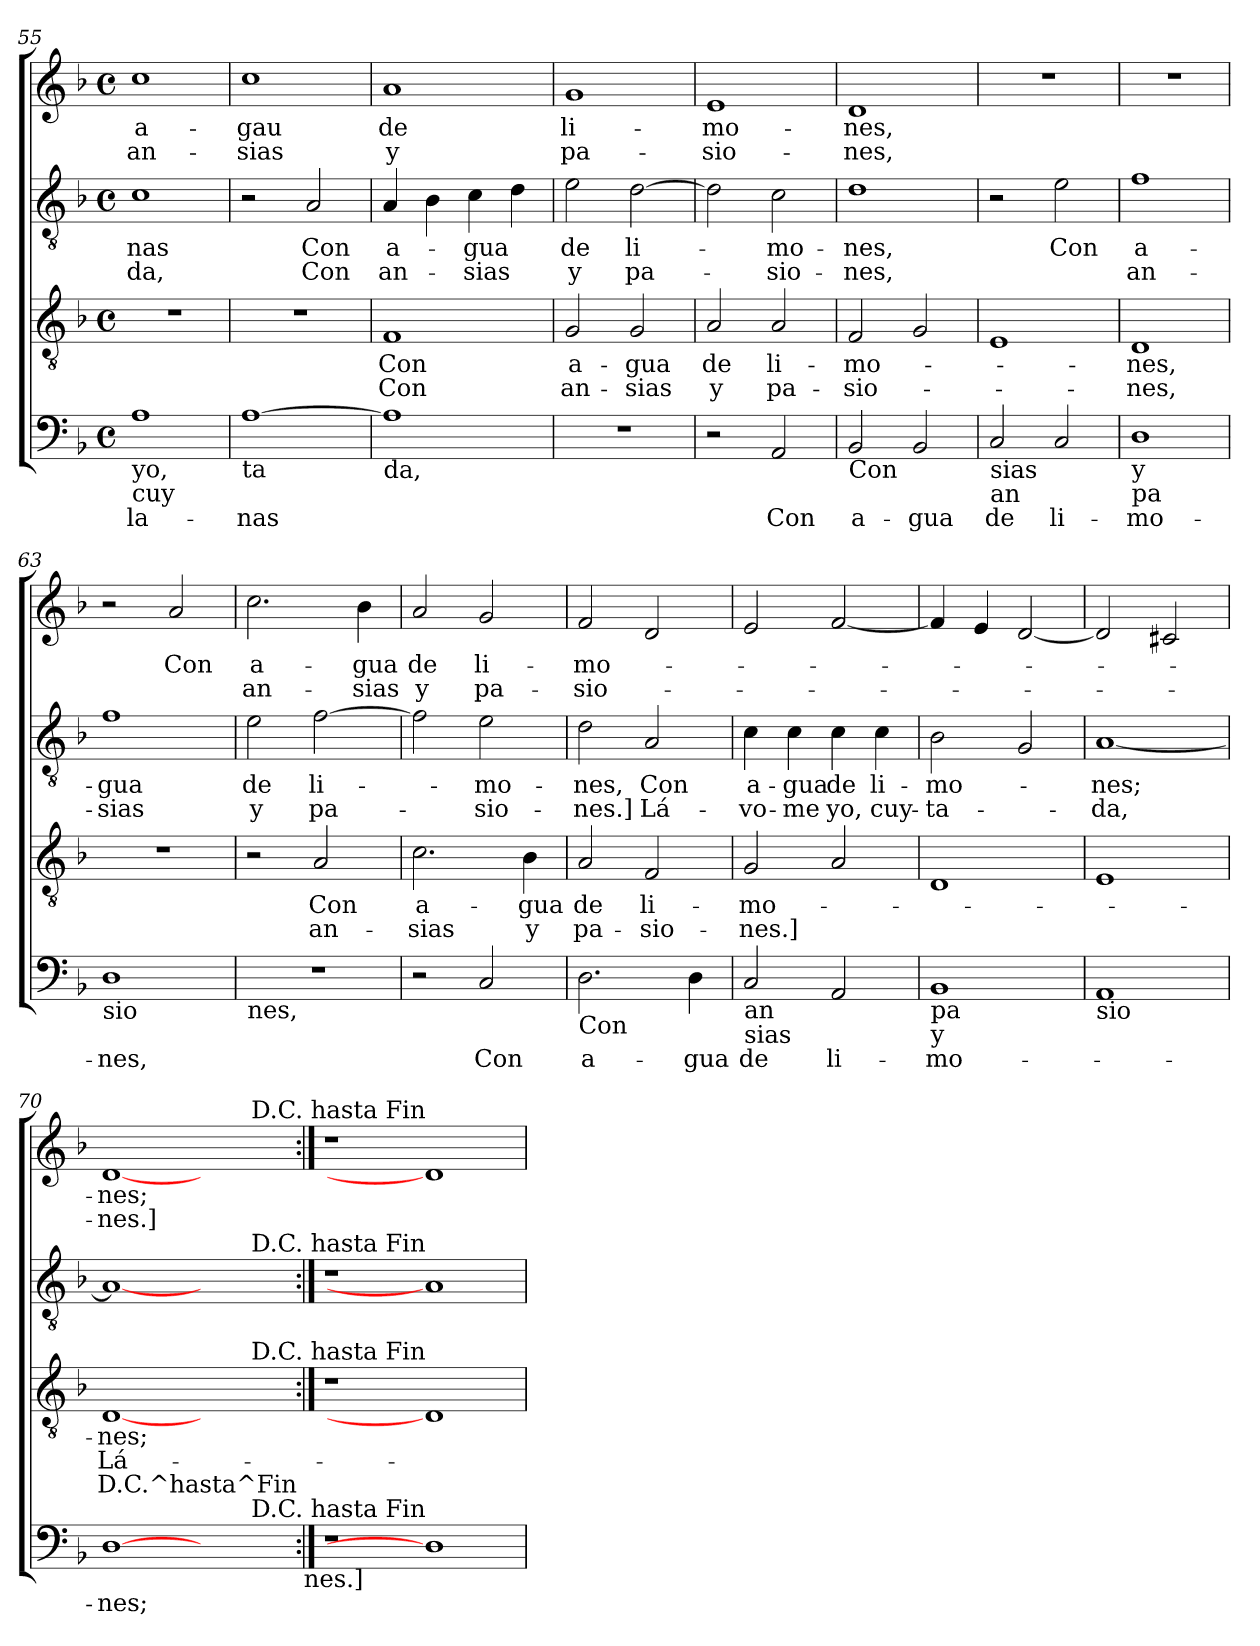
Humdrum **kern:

**kern	**text	**kern	**text	**text	**text	**kern	**text	**text	**kern	**text	**text
*part4	*part4	*part3	*part3	*part3	*part3	*part2	*part2	*part2	*part1	*part1	*part1
*staff4	*staff4	*staff3	*staff3	*staff3	*staff3	*staff2	*staff2	*staff2	*staff1	*staff1	*staff1
*clefF4	*	*clefGv2	*	*	*	*clefGv2	*	*	*clefG2	*	*
*k[b-]	*	*k[b-]	*	*	*	*k[b-]	*	*	*k[b-]	*	*
*F:	*	*F:	*	*	*	*F:	*	*	*F:	*	*
*M4/4	*	*M4/4	*	*	*	*M4/4	*	*	*M4/4	*	*
*met(c)	*	*met(c)	*	*	*	*met(c)	*	*	*met(c)	*	*
=55	=55	=55	=55	=55	=55	=55	=55	=55	=55	=55	=55
!LO:TX:b:t=yo,	!	!	!	!	!	!	!	!	!	!	!
!LO:TX:b:t=cuy	!	!	!	!	!	!	!	!	!	!	!
!	!LO:LY:b	!	!	!	!	!	!LO:LY:b	!LO:LY:b	!	!LO:LY:b	!LO:LY:b
1A	-la-	1r	.	.	.	1c	-nas	-da,	1cc	a-	an-
=56	=56	=56	=56	=56	=56	=56	=56	=56	=56	=56	=56
!LO:TX:b:t=ta	!	!	!	!	!	!	!	!	!	!	!
!	!LO:LY:b	!	!	!	!	!	!	!	!	!LO:LY:b	!LO:LY:b
[>1A	-nas	1r	.	.	.	2r	.	.	1cc	-gau	-sias
!	!	!	!	!	!	!	!LO:LY:b	!LO:LY:b	!	!	!
.	.	.	.	.	.	2A/	Con	Con	.	.	.
=57	=57	=57	=57	=57	=57	=57	=57	=57	=57	=57	=57
!LO:TX:b:t=da,	!	!	!	!	!	!	!	!	!	!	!
!	!	!	!LO:LY:b	!LO:LY:b	!	!	!LO:LY:b	!LO:LY:b	!	!LO:LY:b	!LO:LY:b
1A]	.	1F	Con	Con	.	4A/	a-	an-	1a	de	y
.	.	.	.	.	.	4B-\	.	.	.	.	.
!	!	!	!	!	!	!	!LO:LY:b	!LO:LY:b	!	!	!
.	.	.	.	.	.	4c\	-gua	-sias	.	.	.
.	.	.	.	.	.	4d\	.	.	.	.	.
=58	=58	=58	=58	=58	=58	=58	=58	=58	=58	=58	=58
!	!	!	!LO:LY:b	!LO:LY:b	!	!	!LO:LY:b	!LO:LY:b	!	!LO:LY:b	!LO:LY:b
1r	.	2G/	a-	an-	.	2e\	de	y	1g	li-	pa-
!	!	!	!LO:LY:b	!LO:LY:b	!	!	!LO:LY:b	!LO:LY:b	!	!	!
.	.	2G/	-gua	-sias	.	[>2d\	li-	pa-	.	.	.
=59	=59	=59	=59	=59	=59	=59	=59	=59	=59	=59	=59
!	!	!	!LO:LY:b	!LO:LY:b	!	!	!	!	!	!LO:LY:b	!LO:LY:b
2r	.	2A/	de	y	.	2d\]	.	.	1e	-mo-	-sio-
!	!LO:LY:b	!	!LO:LY:b	!LO:LY:b	!	!	!LO:LY:b	!LO:LY:b	!	!	!
2AA/	Con	2A/	li-	pa-	.	2c\	-mo-	-sio-	.	.	.
=60	=60	=60	=60	=60	=60	=60	=60	=60	=60	=60	=60
!LO:TX:b:t=Con	!	!	!	!	!	!	!	!	!	!	!
!	!LO:LY:b	!	!LO:LY:b	!LO:LY:b	!	!	!LO:LY:b	!LO:LY:b	!	!LO:LY:b	!LO:LY:b
2BB-/	a-	2F/	-mo-	-sio-	.	1d	-nes,	-nes,	1d	-nes,	-nes,
!	!LO:LY:b	!	!	!	!	!	!	!	!	!	!
2BB-/	-gua	2G/	.	.	.	.	.	.	.	.	.
=61	=61	=61	=61	=61	=61	=61	=61	=61	=61	=61	=61
!LO:TX:b:t=sias	!	!	!	!	!	!	!	!	!	!	!
!LO:TX:b:t=an	!	!	!	!	!	!	!	!	!	!	!
!	!LO:LY:b	!	!	!	!	!	!	!	!	!	!
2C/	de	1E	.	.	.	2r	.	.	1r	.	.
!	!LO:LY:b	!	!	!	!	!	!LO:LY:b	!	!	!	!
2C/	li-	.	.	.	.	2e\	Con	.	.	.	.
=62	=62	=62	=62	=62	=62	=62	=62	=62	=62	=62	=62
!LO:TX:b:t=y	!	!	!	!	!	!	!	!	!	!	!
!LO:TX:b:t=pa	!	!	!	!	!	!	!	!	!	!	!
!	!LO:LY:b	!	!LO:LY:b	!LO:LY:b	!	!	!LO:LY:b	!LO:LY:b	!	!	!
1D	-mo-	1D	-nes,	-nes,	.	1f	a-	an-	1r	.	.
!!LO:PB:g=z
=63	=63	=63	=63	=63	=63	=63	=63	=63	=63	=63	=63
!LO:TX:b:t=sio	!	!	!	!	!	!	!	!	!	!	!
!	!LO:LY:b	!	!	!	!	!	!LO:LY:b	!LO:LY:b	!	!	!
1D	-nes,	1r	.	.	.	1f	-gua	-sias	2r	.	.
!	!	!	!	!	!	!	!	!	!	!LO:LY:b	!
.	.	.	.	.	.	.	.	.	2a/	Con	.
=64	=64	=64	=64	=64	=64	=64	=64	=64	=64	=64	=64
!LO:TX:b:t=nes,	!	!	!	!	!	!	!	!	!	!	!
!	!	!	!	!	!	!	!LO:LY:b	!LO:LY:b	!	!LO:LY:b	!LO:LY:b
1r	.	2r	.	.	.	2e\	de	y	2.cc\	a-	an-
!	!	!	!LO:LY:b	!LO:LY:b	!	!	!LO:LY:b	!LO:LY:b	!	!	!
.	.	2A/	Con	an-	.	[>2f\	li-	pa-	.	.	.
!	!	!	!	!	!	!	!	!	!	!LO:LY:b	!LO:LY:b
.	.	.	.	.	.	.	.	.	4b-\	-gua	-sias
=65	=65	=65	=65	=65	=65	=65	=65	=65	=65	=65	=65
!	!	!	!LO:LY:b	!LO:LY:b	!	!	!	!	!	!LO:LY:b	!LO:LY:b
2r	.	2.c\	a-	-sias	.	2f\]	.	.	2a/	de	y
!	!LO:LY:b	!	!	!	!	!	!LO:LY:b	!LO:LY:b	!	!LO:LY:b	!LO:LY:b
2C/	Con	.	.	.	.	2e\	-mo-	-sio-	2g/	li-	pa-
!	!	!	!LO:LY:b	!LO:LY:b	!	!	!	!	!	!	!
.	.	4B-\	-gua	y	.	.	.	.	.	.	.
=66	=66	=66	=66	=66	=66	=66	=66	=66	=66	=66	=66
!LO:TX:b:t=Con	!	!	!	!	!	!	!	!	!	!	!
!	!LO:LY:b	!	!LO:LY:b	!LO:LY:b	!	!	!LO:LY:b	!LO:LY:b	!	!LO:LY:b	!LO:LY:b
2.D\	a-	2A/	de	pa-	.	2d\	-nes,	-nes.]	2f/	-mo-	-sio-
!	!	!	!LO:LY:b	!LO:LY:b	!	!	!LO:LY:b	!LO:LY:b	!	!	!
.	.	2F/	li-	-sio-	.	2A/	Con	Lá-	2d/	.	.
!	!LO:LY:b	!	!	!	!	!	!	!	!	!	!
4D\	-gua	.	.	.	.	.	.	.	.	.	.
=67	=67	=67	=67	=67	=67	=67	=67	=67	=67	=67	=67
!LO:TX:b:t=an	!	!	!	!	!	!	!	!	!	!	!
!LO:TX:b:t=sias	!	!	!	!	!	!	!	!	!	!	!
!	!LO:LY:b	!	!LO:LY:b	!LO:LY:b	!	!	!LO:LY:b	!LO:LY:b	!	!	!
2C/	de	2G/	-mo-	-nes.]	.	4c\	a-	-vo-	2e/	.	.
!	!	!	!	!	!	!	!LO:LY:b	!LO:LY:b	!	!	!
.	.	.	.	.	.	4c\	-gua	-me	.	.	.
!	!LO:LY:b	!	!	!	!	!	!LO:LY:b	!LO:LY:b	!	!	!
2AA/	li-	2A/	.	.	.	4c\	de	yo,	[<2f/	.	.
!	!	!	!	!	!	!	!LO:LY:b	!LO:LY:b	!	!	!
.	.	.	.	.	.	4c\	li-	cuy-	.	.	.
=68	=68	=68	=68	=68	=68	=68	=68	=68	=68	=68	=68
!LO:TX:b:t=pa	!	!	!	!	!	!	!	!	!	!	!
!LO:TX:b:t=y	!	!	!	!	!	!	!	!	!	!	!
!	!LO:LY:b	!	!	!	!	!	!LO:LY:b	!LO:LY:b	!	!	!
1BB-	-mo-	1D	.	.	.	2B-\	-mo-	-ta-	4f/]	.	.
.	.	.	.	.	.	.	.	.	4e/	.	.
.	.	.	.	.	.	2G/	.	.	[<2d/	.	.
=69	=69	=69	=69	=69	=69	=69	=69	=69	=69	=69	=69
!LO:TX:b:t=sio	!	!	!	!	!	!	!	!	!	!	!
!	!	!	!	!	!	!	!LO:LY:b	!LO:LY:b	!	!	!
1AA	.	1E	.	.	.	[<1A	-nes;	-da,	2d/]	.	.
.	.	.	.	.	.	.	.	.	2c#X/	.	.
=70	=70	=70	=70	=70	=70	=70	=70	=70	=70	=70	=70
!	!LO:LY:b	!	!LO:LY:b	!LO:LY:b	!LO:LY:b	!	!	!	!	!LO:LY:b	!LO:LY:b
[1D	-nes;	[1D	-nes;	Lá-	D.C.^hasta^Fin	1A_	.	.	[1d	-nes;	-nes.]
1ryy	.	1ryy	.	.	.	1ryy	.	.	1ryy	.	.
!LO:TX:b:t=nes.]	!	!	!	!	!	!	!	!	!	!	!
=71:|!	=71:|!	=71:|!	=71:|!	=71:|!	=71:|!	=71:|!	=71:|!	=71:|!	=71:|!	=71:|!	=71:|!
1r	.	1r	.	.	.	1r	.	.	1r	.	.
!	!	!	!	!	!	!	!	!	!LO:TX:a:rj:t=D.C. hasta Fin	!	!
!	!	!	!	!	!	!LO:TX:a:rj:t=D.C. hasta Fin	!	!	!	!	!
!	!	!LO:TX:a:rj:t=D.C. hasta Fin	!	!	!	!	!	!	!	!	!
!LO:TX:a:rj:t=D.C. hasta Fin	!	!	!	!	!	!	!	!	!	!	!
1D]	.	1D]	.	.	.	1A]	.	.	1d]	.	.
=	=	=	=	=	=	=	=	=	=	=	=
*-	*-	*-	*-	*-	*-	*-	*-	*-	*-	*-	*-
